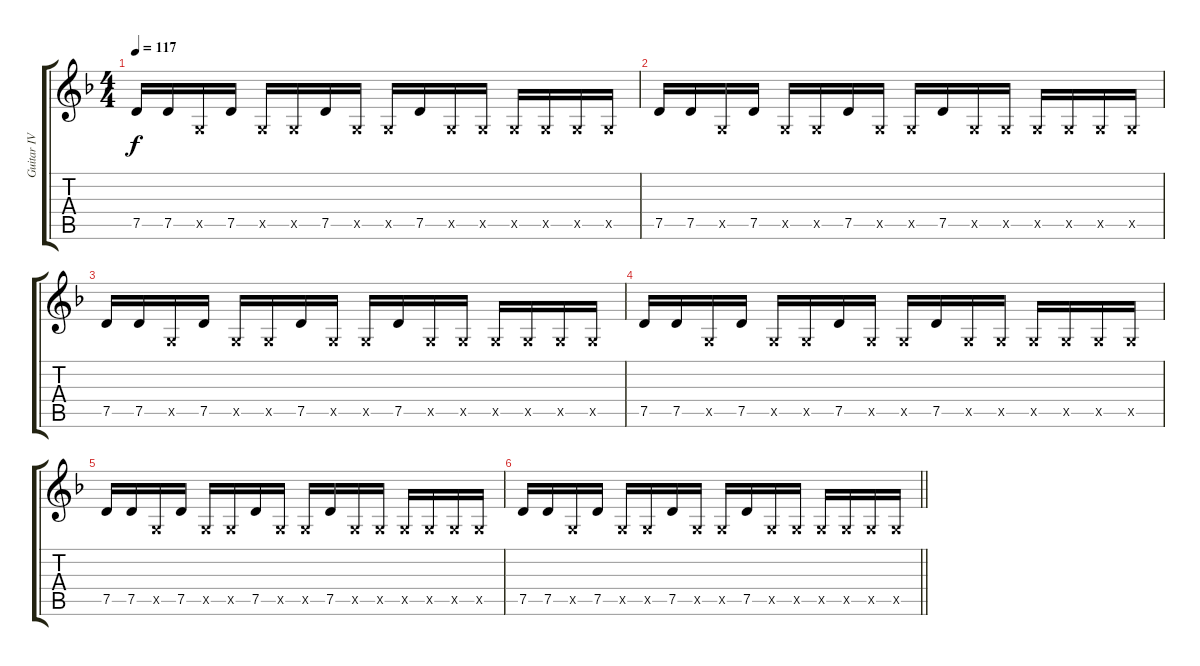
\track ("Guitar IV" "Guitar IV") {instrument distortionguitar}
\staff {score tabs}
\tuning (D4 A3 F3 C3 G2 D2) {hide}
\ts (4 4)
\tempo 117
\clef g2
\ks dminor
7.5.16{dy f} 7.5.16 0.5{x}.16 7.5.16 0.5{x}.16 0.5{x}.16 7.5.16 0.5{x}.16 0.5{x}.16 7.5.16 0.5{x}.16 0.5{x}.16 0.5{x}.16 0.5{x}.16 0.5{x}.16 0.5{x}.16 |
7.5.16 7.5.16 0.5{x}.16 7.5.16 0.5{x}.16 0.5{x}.16 7.5.16 0.5{x}.16 0.5{x}.16 7.5.16 0.5{x}.16 0.5{x}.16 0.5{x}.16 0.5{x}.16 0.5{x}.16 0.5{x}.16 |
7.5.16 7.5.16 0.5{x}.16 7.5.16 0.5{x}.16 0.5{x}.16 7.5.16 0.5{x}.16 0.5{x}.16 7.5.16 0.5{x}.16 0.5{x}.16 0.5{x}.16 0.5{x}.16 0.5{x}.16 0.5{x}.16 |
7.5.16 7.5.16 0.5{x}.16 7.5.16 0.5{x}.16 0.5{x}.16 7.5.16 0.5{x}.16 0.5{x}.16 7.5.16 0.5{x}.16 0.5{x}.16 0.5{x}.16 0.5{x}.16 0.5{x}.16 0.5{x}.16 |
7.5.16 7.5.16 0.5{x}.16 7.5.16 0.5{x}.16 0.5{x}.16 7.5.16 0.5{x}.16 0.5{x}.16 7.5.16 0.5{x}.16 0.5{x}.16 0.5{x}.16 0.5{x}.16 0.5{x}.16 0.5{x}.16 |
\barLineRight lightlight
7.5.16 7.5.16 0.5{x}.16 7.5.16 0.5{x}.16 0.5{x}.16 7.5.16 0.5{x}.16 0.5{x}.16 7.5.16 0.5{x}.16 0.5{x}.16 0.5{x}.16 0.5{x}.16 0.5{x}.16 0.5{x}.16
